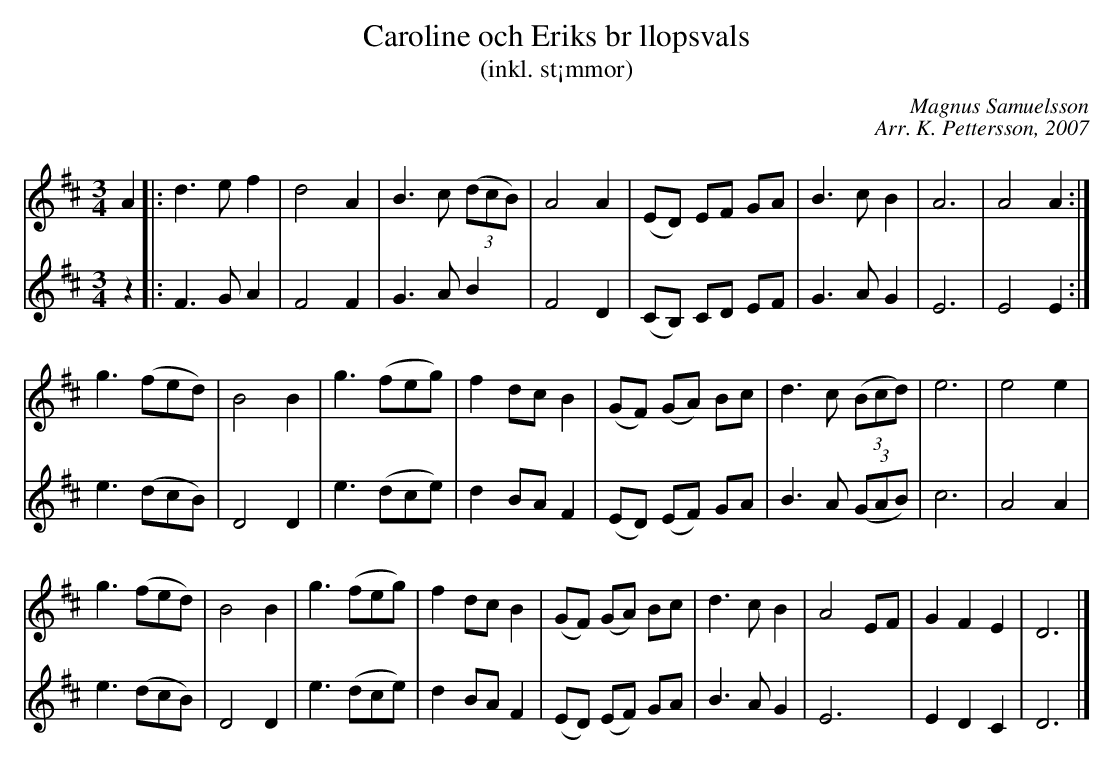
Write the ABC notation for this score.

X:1
T: Caroline och Eriks br llopsvals
T: (inkl. st¡mmor)
C: Magnus Samuelsson
C: Arr. K. Pettersson, 2007
M: 3/4
L: 1/4
K: D
V:1
A |: d>ef | d2A | B>c ((3d/c/B/) | A2A | (E/D/) E/F/ G/A/ | B>cB | A3 | A2A :|
g>(fe/d/) | B2B | g>(fe/g/) | fd/c/B | (G/F/) (G/A/) B/c/ | d>c ((3B/c/d/) | e3 | e2e |
g>(fe/d/) | B2B | g>(fe/g/) | fd/c/B | (G/F/) (G/A/) B/c/ | d>cB | A2E/F/ | GFE | D3 |]
V:2
z |: F>GA | F2F | G>AB | F2D | (C/B,/) C/D/ E/F/ | G>AG | E3 | E2E :|
e>(dc/B/) | D2D | e>(dc/e/) | dB/A/F | (E/D/) (E/F/) G/A/ | B>A ((3G/A/B/) | c3 | A2A |
e>(dc/B/) | D2D | e>(dc/e/) | dB/A/F | (E/D/) (E/F/) G/A/ | B>AG | E3 | EDC | D3 |]
